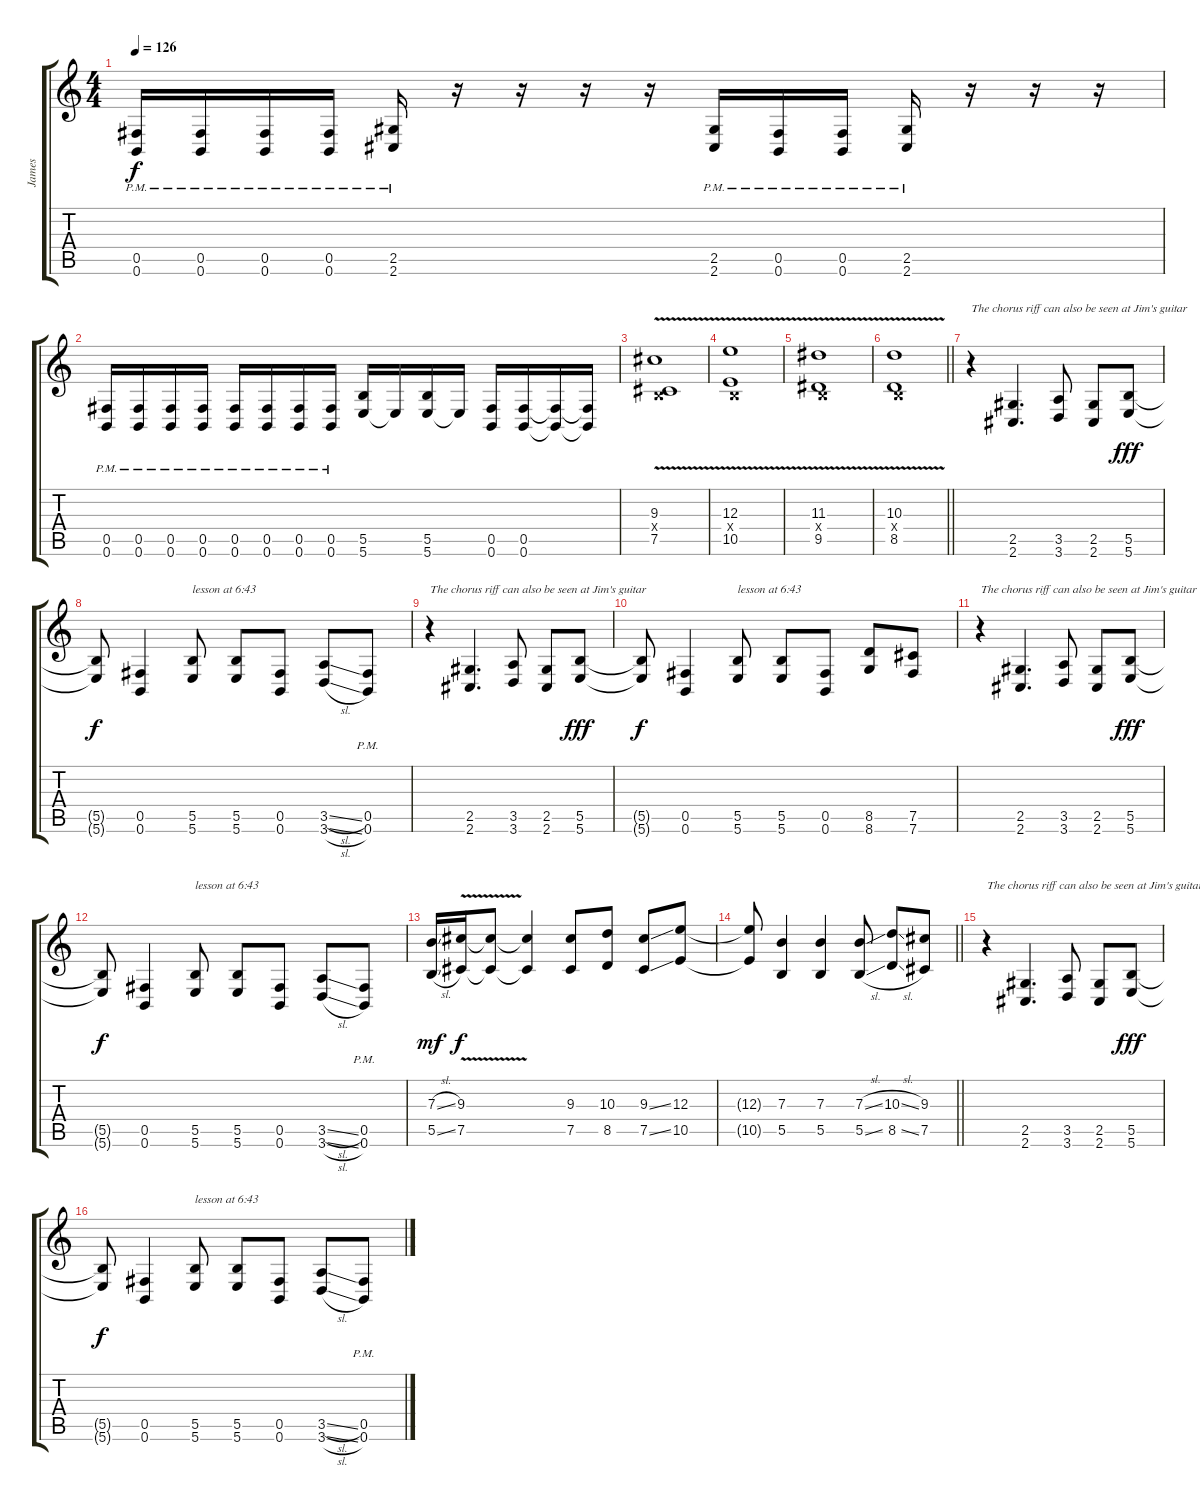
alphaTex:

\track ("James" "James") {instrument distortionguitar}
\staff {score tabs}
\tuning (C4 Ab3 E3 B2 Gb2 B1) {hide}
\ts (4 4)
\tempo 126
\clef g2
\ks c
(0.5{pm} 0.6).16{dy f} (0.5{pm} 0.6).16 (0.5{pm} 0.6).16 (0.5{pm} 0.6).16 (2.5{pm} 2.6).16 r.16 r.16 r.16 r.16 (2.5{pm} 2.6).16 (0.5{pm} 0.6).16 (0.5{pm} 0.6).16 (2.5{pm} 2.6).16 r.16 r.16 r.16 |
(0.5{pm} 0.6).16 (0.5{pm} 0.6).16 (0.5{pm} 0.6).16 (0.5{pm} 0.6).16 (0.5{pm} 0.6).16 (0.5{pm} 0.6).16 (0.5{pm} 0.6).16 (0.5{pm} 0.6{pm}).16 (5.5 5.6).16 5.6{t}.16 (5.5 5.6).16 5.6{t}.16 (0.5 0.6).16 (0.5 0.6).16 (0.5{t} 0.6{t}).16 (0.5{t} 0.6{t}).16 |
(9.3{v} 0.4{x} 7.5).1 |
(12.3 0.4{x} 10.5{v}).1 |
(11.3{v} 0.4{x} 9.5).1 |
\barLineRight lightlight
(10.3 0.4{x} 8.5{v}).1 |
r.4{txt "The chorus riff can also be seen at Jim's guitar"} (2.5 2.6).4{d} (3.5 3.6).8 (2.5 2.6).8 (5.5 5.6).8{dy fff} |
(5.5{t} 5.6{t}).8{dy f} (0.5 0.6).4 (5.5 5.6).8{txt "lesson at 6:43"} (5.5 5.6).8 (0.5 0.6).8 (3.5{sl} 3.6{sl}).8 (0.5{pm} 0.6{pm}).8 |
r.4{txt "The chorus riff can also be seen at Jim's guitar"} (2.5 2.6).4{d} (3.5 3.6).8 (2.5 2.6).8 (5.5 5.6).8{dy fff} |
(5.5{t} 5.6{t}).8{dy f} (0.5 0.6).4 (5.5 5.6).8{txt "lesson at 6:43"} (5.5 5.6).8 (0.5 0.6).8 (8.5 8.6).8 (7.5 7.6).8 |
r.4{txt "The chorus riff can also be seen at Jim's guitar"} (2.5 2.6).4{d} (3.5 3.6).8 (2.5 2.6).8 (5.5 5.6).8{dy fff} |
(5.5{t} 5.6{t}).8{dy f} (0.5 0.6).4 (5.5 5.6).8{txt "lesson at 6:43"} (5.5 5.6).8 (0.5 0.6).8 (3.5{sl} 3.6{sl}).8 (0.5{pm} 0.6{pm}).8 |
(7.3{sl} 5.5{sl}).16{dy mf} (9.3{v} 7.5{v}).16{dy f} (9.3{t} 7.5{t}).8 (9.3{t} 7.5{t}).4 (9.3 7.5).8 (10.3 8.5).8 (9.3{ss} 7.5{ss}).8 (12.3 10.5).8 |
\barLineRight lightlight
(12.3{t} 10.5{t}).8 (7.3 5.5).4 (7.3 5.5).4 (7.3{sl} 5.5{sl}).8 (10.3{sl} 8.5{sl}).8 (9.3 7.5).8 |
r.4{txt "The chorus riff can also be seen at Jim's guitar"} (2.5 2.6).4{d} (3.5 3.6).8 (2.5 2.6).8 (5.5 5.6).8{dy fff} |
(5.5{t} 5.6{t}).8{dy f} (0.5 0.6).4 (5.5 5.6).8{txt "lesson at 6:43"} (5.5 5.6).8 (0.5 0.6).8 (3.5{sl} 3.6{sl}).8 (0.5{pm} 0.6{pm}).8
